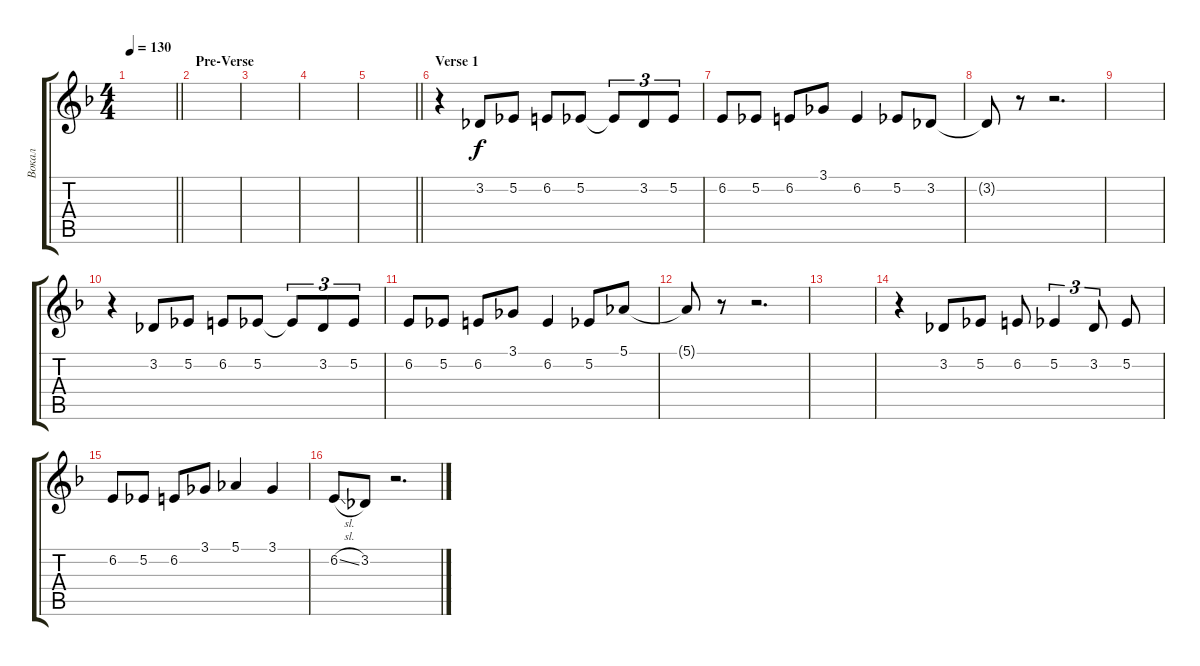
\track ("Вокал" "Вокал") {instrument trumpet}
\staff {score tabs}
\tuning (Eb4 Bb3 Gb3 Db3 Ab2 Eb2) {hide}
\ts (4 4)
\tempo 130
\clef g2
\barLineRight lightlight
\ks dminor
|
\section ("" "Pre-Verse")
|
|
|
\barLineRight lightlight
|
\section ("" "Verse 1")
r.4 3.2.8 5.2.8 6.2.8 5.2.8 5.2{t}.8{tu (3 2)} 3.2.8{tu (3 2)} 5.2.8{tu (3 2)} |
6.2.8 5.2.8 6.2.8 3.1.8 6.2.4 5.2.8 3.2.8 |
3.2{t}.8 r.8 r.2{d} |
|
r.4 3.2.8 5.2.8 6.2.8 5.2.8 5.2{t}.8{tu (3 2)} 3.2.8{tu (3 2)} 5.2.8{tu (3 2)} |
6.2.8 5.2.8 6.2.8 3.1.8 6.2.4 5.2.8 5.1.8 |
5.1{t}.8 r.8 r.2{d} |
|
r.4 3.2.8 5.2.8 6.2.8 5.2.4{tu (3 2)} 3.2.8{tu (3 2)} 5.2.8 |
6.2.8 5.2.8 6.2.8 3.1.8 5.1.4 3.1.4 |
6.2{sl}.8 3.2.8 r.2{d}
